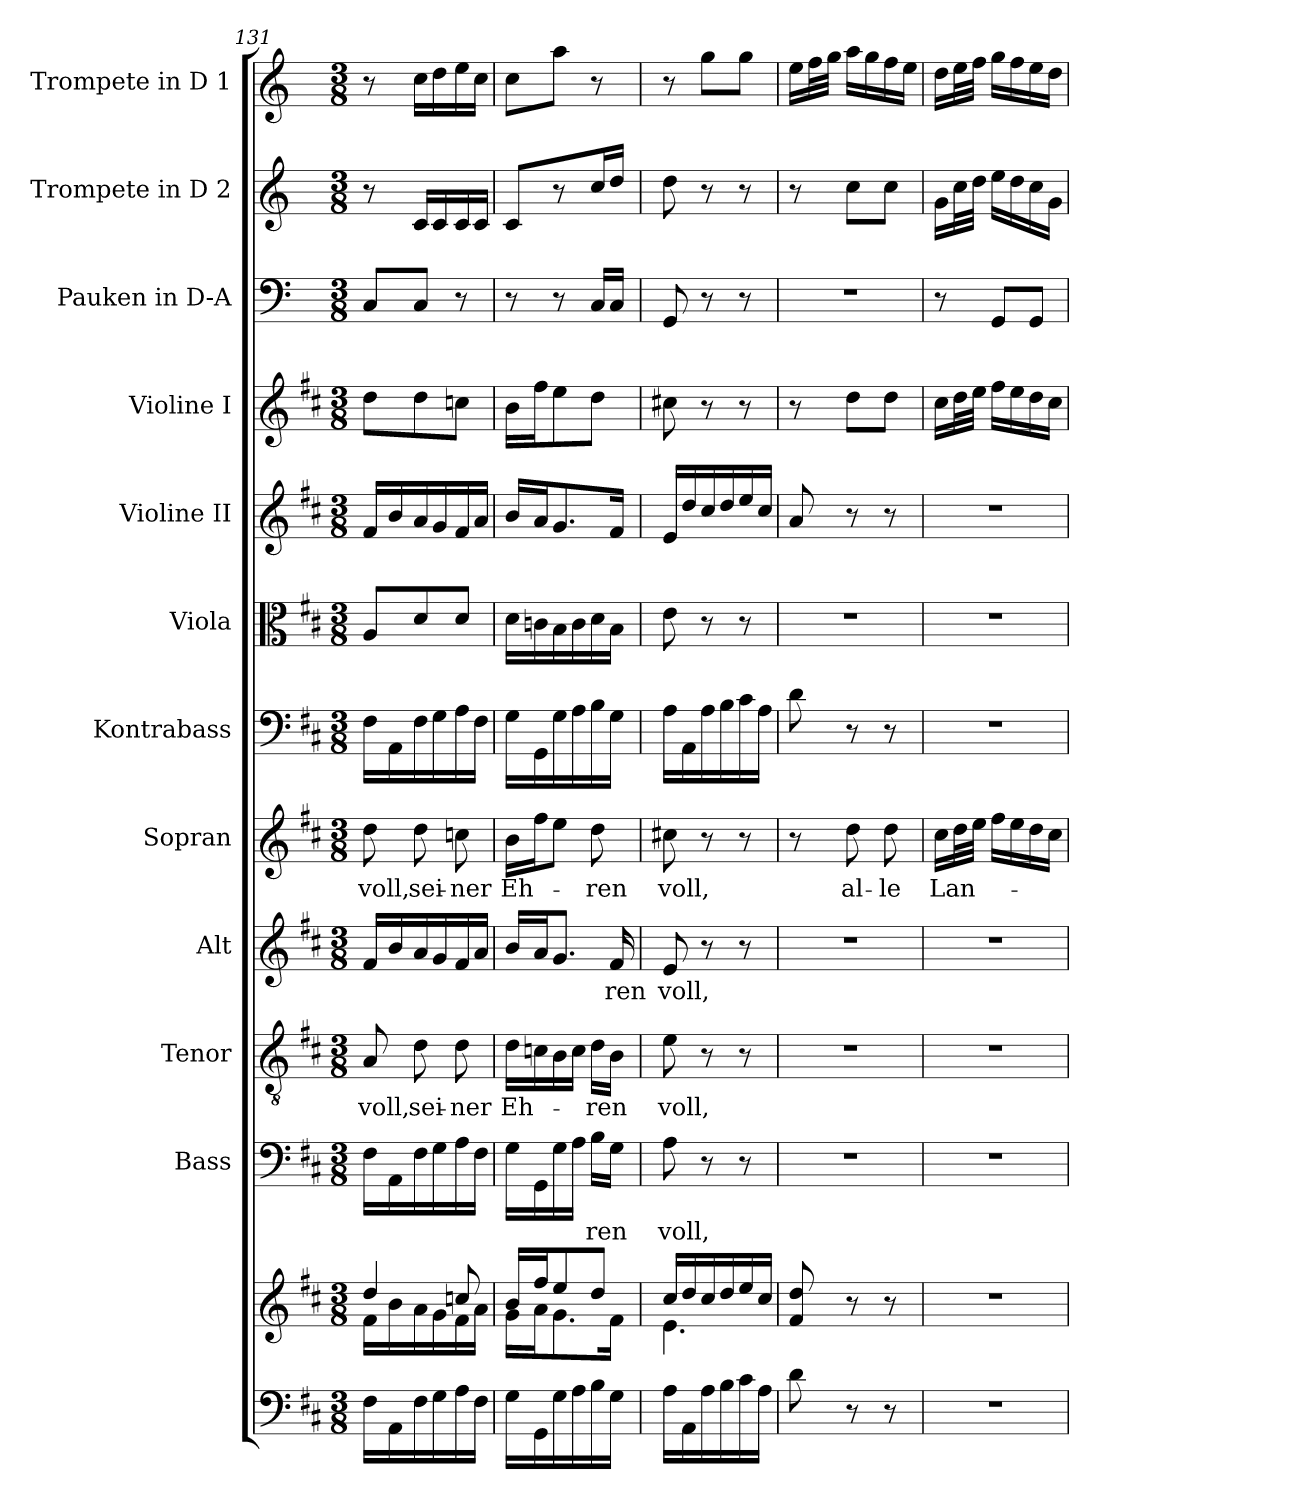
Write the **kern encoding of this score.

**kern	**kern	**kern	**text	**kern	**text	**kern	**text	**kern	**text	**kern	**kern	**kern	**kern	**kern	**kern	**kern
*part12	*part12	*part11	*part11	*part10	*part10	*part9	*part9	*part8	*part8	*part7	*part6	*part5	*part4	*part3	*part2	*part1
*staff13	*staff12	*staff11	*staff11	*staff10	*staff10	*staff9	*staff9	*staff8	*staff8	*staff7	*staff6	*staff5	*staff4	*staff3	*staff2	*staff1
*	*	*I"Bass	*	*I"Tenor	*	*I"Alt	*	*I"Sopran	*	*I"Kontrabass	*I"Viola	*I"Violine II	*I"Violine I	*I"Pauken in D-A	*I"Trompete in D 2	*I"Trompete in D 1
*	*	*I'B.	*	*I'T.	*	*I'A.	*	*I'S.	*	*I'Kb.	*I'Vla.	*I'Vl. II	*I'Vl. I	*I'Pauk.	*I'Trp. D 2	*I'Trp. D 1
*clefF4	*clefG2	*clefF4	*	*clefGv2	*	*clefG2	*	*clefG2	*	*clefF4	*clefC3	*clefG2	*clefG2	*clefF4	*clefG2	*clefG2
*	*	*	*	*	*	*	*	*	*	*ITrd7c12	*	*	*	*ITrd-1c-2	*ITrd-1c-2	*ITrd-1c-2
*k[f#c#]	*k[f#c#]	*k[f#c#]	*	*k[f#c#]	*	*k[f#c#]	*	*k[f#c#]	*	*k[f#c#]	*k[f#c#]	*k[f#c#]	*k[f#c#]	*k[f#c#]	*k[f#c#]	*k[f#c#]
*D:	*D:	*D:	*	*D:	*	*D:	*	*D:	*	*D:	*D:	*D:	*D:	*D:	*D:	*D:
*M3/8	*M3/8	*M3/8	*	*M3/8	*	*M3/8	*	*M3/8	*	*M3/8	*M3/8	*M3/8	*M3/8	*M3/8	*M3/8	*M3/8
=131	=131	=131	=131	=131	=131	=131	=131	=131	=131	=131	=131	=131	=131	=131	=131	=131
*	*^	*	*	*	*	*	*	*	*	*	*	*	*	*	*	*
!	!	!	!	!	!	!LO:LY:b	!	!	!	!LO:LY:b	!	!	!	!	!	!	!
16F#\LL	4dd/	16f#\LL	16F#\LL	.	8A/	voll,	16f#/LL	.	8dd\	voll,	16FF#\LL	8A/L	16f#/LL	8dd\L	8D/L	8r	8r
16AA\	.	16b\	16AA\	.	.	.	16b/	.	.	.	16AAA\	.	16b/	.	.	.	.
!	!	!	!	!	!	!LO:LY:b	!	!	!	!LO:LY:b	!	!	!	!	!	!	!
16F#\	.	16a\	16F#\	.	8d\	sei-	16a/	.	8dd\	sei-	16FF#\	8d/	16a/	8dd\	8D/J	16d/LL	16dd\LL
16G\	.	16g\	16G\	.	.	.	16g/	.	.	.	16GG\	.	16g/	.	.	16d/	16ee\
!	!	!	!	!	!	!LO:LY:b	!	!	!	!LO:LY:b	!	!	!	!	!	!	!
16A\	8ccn/	16f#\	16A\	.	8d\	-ner	16f#/	.	8ccn\	-ner	16AA\	8d/J	16f#/	8ccn\J	8r	16d/	16ff#\
16F#\JJ	.	16a\JJ	16F#\JJ	.	.	.	16a/JJ	.	.	.	16FF#\JJ	.	16a/JJ	.	.	16d/JJ	16dd\JJ
=132	=132	=132	=132	=132	=132	=132	=132	=132	=132	=132	=132	=132	=132	=132	=132	=132	=132
!	!	!	!	!	!	!LO:LY:b	!	!	!	!LO:LY:b	!	!	!	!	!	!	!
16G\LL	16b/LL	16g\LL	16G\LL	.	16d\LL	Eh-	16b/LL	.	16b\LL	Eh-	16GG\LL	16d\LL	16b/LL	16b\LL	8r	8d/L	8dd\L
16GG\	16ff#/J	16a\J	16GG\	.	16cn\	.	16a/J	.	16ff#\J	.	16GGG\	16cn\	16a/J	16ff#\J	.	.	.
16G\	8ee/	8.g\	16G\	.	16B\	.	8.g/J	.	8ee\J	.	16GG\	16B\	8.g/	8ee\	8r	8r	8bb\J
16A\	.	.	16A\JJ	.	16c\JJ	.	.	.	.	.	16AA\	16c\	.	.	.	.	.
!	!	!	!	!LO:LY:b	!	!LO:LY:b	!	!	!	!LO:LY:b	!	!	!	!	!	!	!
16B\	8dd/J	.	16B\LL	-ren	16d\LL	-ren	.	.	8dd\	-ren	16BB\	16d\	.	8dd\J	16D/LL	16dd/L	8r
!	!	!	!	!	!	!	!	!LO:LY:b	!	!	!	!	!	!	!	!	!
16G\JJ	.	16f#\Jk	16G\JJ	.	16B\JJ	.	16f#/	-ren	.	.	16GG\JJ	16B\JJ	16f#/Jk	.	16D/JJ	16ee/JJ	.
=133	=133	=133	=133	=133	=133	=133	=133	=133	=133	=133	=133	=133	=133	=133	=133	=133	=133
!	!	!	!	!LO:LY:b	!	!LO:LY:b	!	!LO:LY:b	!	!LO:LY:b	!	!	!	!	!	!	!
16A\LL	16cc#/LL	4.e\	8A\	voll,	8e\	voll,	8e/	voll,	8cc#X\	voll,	16AA\LL	8e\	16e/LL	8cc#X\	8AA/	8ee\	8r
16AA\	16dd/	.	.	.	.	.	.	.	.	.	16AAA\	.	16dd/	.	.	.	.
16A\	16cc#/	.	8r	.	8r	.	8r	.	8r	.	16AA\	8r	16cc#/	8r	8r	8r	8aa\L
16B\	16dd/	.	.	.	.	.	.	.	.	.	16BB\	.	16dd/	.	.	.	.
16c#\	16ee/	.	8r	.	8r	.	8r	.	8r	.	16C#\	8r	16ee/	8r	8r	8r	8aa\J
16A\JJ	16cc#/JJ	.	.	.	.	.	.	.	.	.	16AA\JJ	.	16cc#/JJ	.	.	.	.
*	*v	*v	*	*	*	*	*	*	*	*	*	*	*	*	*	*	*
=134	=134	=134	=134	=134	=134	=134	=134	=134	=134	=134	=134	=134	=134	=134	=134	=134
8d\	8f#/ 8dd/	4.r	.	4.r	.	4.r	.	8r	.	8D\	4.r	8a/	8r	4.r	8r	16ff#\LL
.	.	.	.	.	.	.	.	.	.	.	.	.	.	.	.	32gg\L
.	.	.	.	.	.	.	.	.	.	.	.	.	.	.	.	32aa\JJJ
!	!	!	!	!	!	!	!	!	!LO:LY:b	!	!	!	!	!	!	!
8r	8r	.	.	.	.	.	.	8dd\	al-	8r	.	8r	8dd\L	.	8dd\L	16bb\LL
.	.	.	.	.	.	.	.	.	.	.	.	.	.	.	.	16aa\
!	!	!	!	!	!	!	!	!	!LO:LY:b	!	!	!	!	!	!	!
8r	8r	.	.	.	.	.	.	8dd\	-le	8r	.	8r	8dd\J	.	8dd\J	16gg\
.	.	.	.	.	.	.	.	.	.	.	.	.	.	.	.	16ff#\JJ
=135	=135	=135	=135	=135	=135	=135	=135	=135	=135	=135	=135	=135	=135	=135	=135	=135
!	!	!	!	!	!	!	!	!	!LO:LY:b	!	!	!	!	!	!	!
4.r	4.r	4.r	.	4.r	.	4.r	.	16cc#\LL	Lan-	4.r	4.r	4.r	16cc#\LL	8r	16a\LL	16ee\LL
.	.	.	.	.	.	.	.	32dd\L	.	.	.	.	32dd\L	.	32dd\L	32ff#\L
.	.	.	.	.	.	.	.	32ee\JJJ	.	.	.	.	32ee\JJJ	.	32ee\JJJ	32gg\JJJ
.	.	.	.	.	.	.	.	16ff#\LL	.	.	.	.	16ff#\LL	8AA/L	16ff#\LL	16aa\LL
.	.	.	.	.	.	.	.	16ee\	.	.	.	.	16ee\	.	16ee\	16gg\
.	.	.	.	.	.	.	.	16dd\	.	.	.	.	16dd\	8AA/J	16dd\	16ff#\
.	.	.	.	.	.	.	.	16cc#\JJ	.	.	.	.	16cc#\JJ	.	16a\JJ	16ee\JJ
=	=	=	=	=	=	=	=	=	=	=	=	=	=	=	=	=
*-	*-	*-	*-	*-	*-	*-	*-	*-	*-	*-	*-	*-	*-	*-	*-	*-
